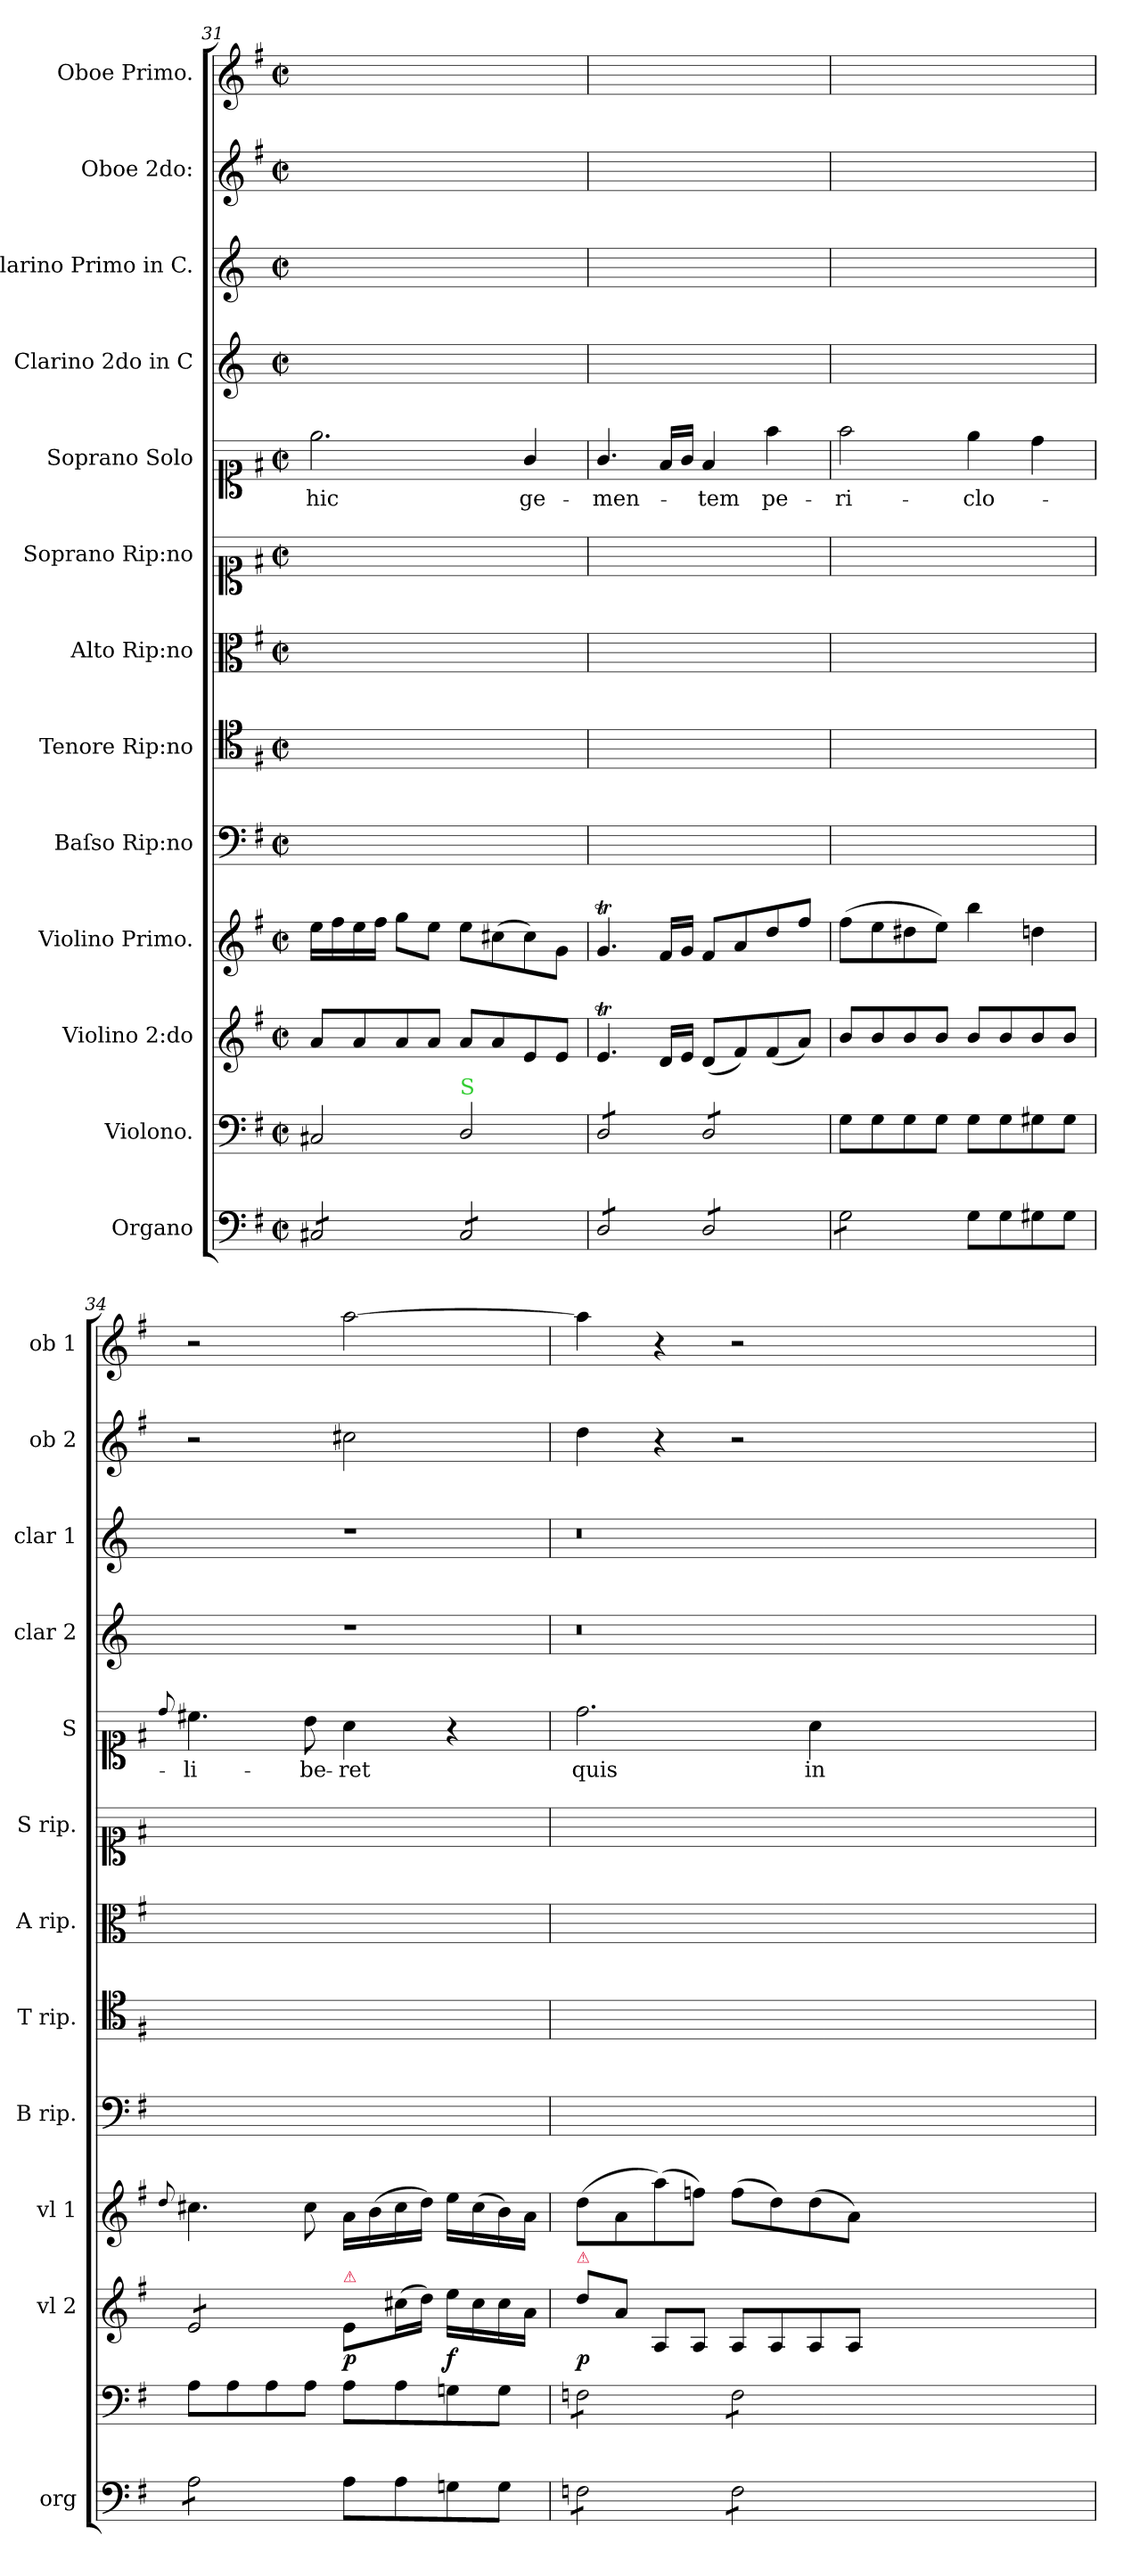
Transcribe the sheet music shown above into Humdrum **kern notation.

**kern	**kern	**kern	**dynam	**kern	**kern	**kern	**kern	**kern	**kern	**text	**kern	**kern	**kern	**kern
*part13	*part12	*part11	*part11	*part10	*part9	*part8	*part7	*part6	*part5	*part5	*part4	*part3	*part2	*part1
*staff13	*staff12	*staff11	*staff11	*staff10	*staff9	*staff8	*staff7	*staff6	*staff5	*staff5	*staff4	*staff3	*staff2	*staff1
*I"Organo	*I"Violono.	*I"Violino 2:do	*	*I"Violino Primo.	*I"Baſso Rip:no	*I"Tenore Rip:no	*I"Alto Rip:no	*I"Soprano Rip:no	*I"Soprano Solo	*	*I"Clarino 2do in C	*I"clarino Primo in C.	*I"Oboe 2do:	*I"Oboe Primo.
*I'org	*	*I'vl 2	*	*I'vl 1	*I'B rip.	*I'T rip.	*I'A rip.	*I'S rip.	*I'S	*	*I'clar 2	*I'clar 1	*I'ob 2	*I'ob 1
*clefF4	*clefF4	*clefG2	*	*clefG2	*clefF4	*clefC4	*clefC3	*clefC1	*clefC1	*	*clefG2	*clefG2	*clefG2	*clefG2
*k[f#]	*k[f#]	*k[f#]	*	*k[f#]	*k[f#]	*k[f#]	*k[f#]	*k[f#]	*k[f#]	*	*k[]	*k[]	*k[f#]	*k[f#]
*G:	*G:	*G:	*	*G:	*G:	*G:	*G:	*G:	*G:	*	*	*	*G:	*G:
*M2/2	*M2/2	*M2/2	*	*M2/2	*M2/2	*M2/2	*M2/2	*M2/2	*M2/2	*	*M2/2	*M2/2	*M2/2	*M2/2
*met(c|)	*met(c|)	*met(c|)	*	*met(c|)	*met(c|)	*met(c|)	*met(c|)	*met(c|)	*met(c|)	*	*met(c|)	*met(c|)	*met(c|)	*met(c|)
=31	=31	=31	=31	=31	=31	=31	=31	=31	=31	=31	=31	=31	=31	=31
*tremolo	*	*	*	*	*	*	*	*	*	*	*	*	*	*
8C#X/L	2C#X/	8a/L	.	16ee\LL	1ryy	1ryy	1ryy	1ryy	2.ee\	hic	1ryy	1ryy	1ryy	1ryy
.	.	.	.	16ff#\	.	.	.	.	.	.	.	.	.	.
8C#X/	.	8a/	.	16ee\	.	.	.	.	.	.	.	.	.	.
.	.	.	.	16ff#\JJ	.	.	.	.	.	.	.	.	.	.
8C#X/	.	8a/	.	8gg\L	.	.	.	.	.	.	.	.	.	.
8C#X/J	.	8a/J	.	8ee\J	.	.	.	.	.	.	.	.	.	.
!	!LO:TX:a:color=limegreen:t=S	!	!	!	!	!	!	!	!	!	!	!	!	!
8C#/L	2D/	8a/L	.	8ee\L	.	.	.	.	.	.	.	.	.	.
8C#/	.	8a/	.	(8cc#X\	.	.	.	.	.	.	.	.	.	.
8C#/	.	8e/	.	8cc#\)	.	.	.	.	4g/	ge-	.	.	.	.
8C#/J	.	8e/J	.	8g\J	.	.	.	.	.	.	.	.	.	.
=32	=32	=32	=32	=32	=32	=32	=32	=32	=32	=32	=32	=32	=32	=32
*	*tremolo	*	*	*	*	*	*	*	*	*	*	*	*	*
8D/L	8D/L	4.eT/	.	4.gT/	1ryy	1ryy	1ryy	1ryy	4.g/	-men-	1ryy	1ryy	1ryy	1ryy
8D/	8D/	.	.	.	.	.	.	.	.	.	.	.	.	.
8D/	8D/	.	.	.	.	.	.	.	.	.	.	.	.	.
8D/J	8D/J	16d/LL	.	16f#/LL	.	.	.	.	16f#/LL	.	.	.	.	.
.	.	16e/JJ	.	16g/JJ	.	.	.	.	16g/JJ	.	.	.	.	.
8D/L	8D/L	(8d/L	.	8f#/L	.	.	.	.	4f#/	-tem	.	.	.	.
8D/	8D/	8f#/)	.	8a/	.	.	.	.	.	.	.	.	.	.
8D/	8D/	(8f#/	.	8dd/	.	.	.	.	4ff#\	pe-	.	.	.	.
8D/J	8D/J	8a/J)	.	8ff#/J	.	.	.	.	.	.	.	.	.	.
*	*Xtremolo	*	*	*	*	*	*	*	*	*	*	*	*	*
=33	=33	=33	=33	=33	=33	=33	=33	=33	=33	=33	=33	=33	=33	=33
8G\L	8G\L	8b/L	.	(8ff#\L	1ryy	1ryy	1ryy	1ryy	2ff#\	-ri-	1ryy	1ryy	1ryy	1ryy
8G\	8G\	8b/	.	8ee\	.	.	.	.	.	.	.	.	.	.
8G\	8G\	8b/	.	8dd#X\	.	.	.	.	.	.	.	.	.	.
8G\J	8G\J	8b/J	.	8ee\J)	.	.	.	.	.	.	.	.	.	.
*Xtremolo	*	*	*	*	*	*	*	*	*	*	*	*	*	*
8G\L	8G\L	8b/L	.	4bb\	.	.	.	.	4ee\	-clo-	.	.	.	.
8G\	8G\	8b/	.	.	.	.	.	.	.	.	.	.	.	.
8G#X\	8G#X\	8b/	.	4ddn\	.	.	.	.	4dd\	.	.	.	.	.
8G#\J	8G#\J	8b/J	.	.	.	.	.	.	.	.	.	.	.	.
=34	=34	=34	=34	=34	=34	=34	=34	=34	=34	=34	=34	=34	=34	=34
.	.	.	.	8qqdd/	.	.	.	.	8qqdd/	.	.	.	.	.
*tremolo	*	*	*	*	*	*	*	*	*	*	*	*	*	*
*	*	*tremolo	*	*	*	*	*	*	*	*	*	*	*	*
8A\L	8A\L	8e/L	.	4.cc#X\	1ryy	1ryy	1ryy	1ryy	4.cc#X\	-li-	1r	1r	2r	2r
8A\	8A\	8e/	.	.	.	.	.	.	.	.	.	.	.	.
8A\	8A\	8e/	.	.	.	.	.	.	.	.	.	.	.	.
8A\J	8A\J	8e/J	.	8cc#\	.	.	.	.	8b\	-be-	.	.	.	.
*	*	*Xtremolo	*	*	*	*	*	*	*	*	*	*	*	*
*Xtremolo	*	*	*	*	*	*	*	*	*	*	*	*	*	*
!	!	!LO:TX:a:color=crimson:t=⚠	!	!	!	!	!	!	!	!	!	!	!	!
8A\L	8A\L	8e/L	p	16a\LL	.	.	.	.	4a\	-ret	.	.	2cc#X\	[2aa\
.	.	.	.	(16b\	.	.	.	.	.	.	.	.	.	.
8A\	8A\	(16cc#X\L	.	16cc#\	.	.	.	.	.	.	.	.	.	.
.	.	16dd\JJ)	.	16dd\JJ)	.	.	.	.	.	.	.	.	.	.
8Gn\	8Gn\	16ee\LL	f	16ee\LL	.	.	.	.	4r	.	.	.	.	.
.	.	16cc#\	.	(16cc#\	.	.	.	.	.	.	.	.	.	.
8G\J	8G\J	16cc#\	.	16b\)	.	.	.	.	.	.	.	.	.	.
.	.	16a\JJ	.	16a\JJ	.	.	.	.	.	.	.	.	.	.
=35	=35	=35	=35	=35	=35	=35	=35	=35	=35	=35	=35	=35	=35	=35
!	!	!LO:TX:a:color=crimson:t=⚠	!	!	!	!	!	!	!	!	!	!	!	!
*tremolo	*	*	*	*	*	*	*	*	*	*	*	*	*	*
*	*tremolo	*	*	*	*	*	*	*	*	*	*	*	*	*
8Fn\L	8Fn\L	8dd\L	p	(8dd\L	1ryy	1ryy	1ryy	1ryy	2.dd\	quis	0.r	0.r	4dd\	4aa\]
8Fn\	8Fn\	8a/J	.	8a\	.	.	.	.	.	.	.	.	.	.
8Fn\	8Fn\	8A/L	.	(8aa\)	.	.	.	.	.	.	.	.	4r	4r
8Fn\J	8Fn\J	8A/J	.	8ffn\J)	.	.	.	.	.	.	.	.	.	.
8F\L	8F\L	8A/L	.	(8ff\L	.	.	.	.	.	.	.	.	2r	2r
8F\	8F\	8A/	.	8dd\)	.	.	.	.	.	.	.	.	.	.
8F\	8F\	8A/	.	(8dd\	.	.	.	.	4a\	in	.	.	.	.
8F\J	8F\J	8A/J	.	8a\J)	.	.	.	.	.	.	.	.	.	.
*	*Xtremolo	*	*	*	*	*	*	*	*	*	*	*	*	*
*Xtremolo	*	*	*	*	*	*	*	*	*	*	*	*	*	*
0ryy	0ryy	0ryy	.	0ryy	0ryy	0ryy	0ryy	0ryy	0ryy	.	.	.	0ryy	0ryy
=	=	=	=	=	=	=	=	=	=	=	=	=	=	=
*-	*-	*-	*-	*-	*-	*-	*-	*-	*-	*-	*-	*-	*-	*-
